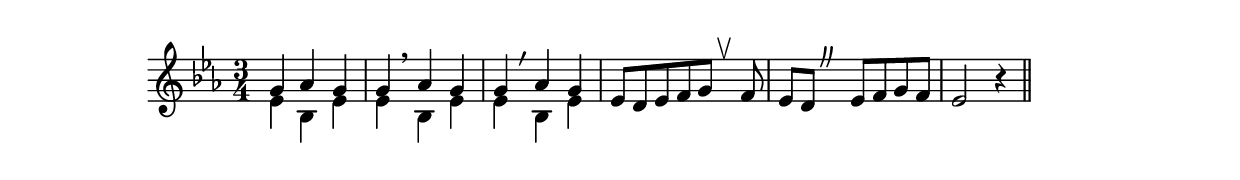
%% Do not edit this file; it is auto-generated from LSR http://lsr.dsi.unimi.it
%% This file is in the public domain.
\version "2.11.51"

\header {
  lsrtags = "winds"

  texidoc = "
Breathing signs are available in different tastes: commas (default),
ticks, vees and \"railroad tracks\" (caesura).

"
  doctitle = "Breathing signs"
} % begin verbatim
\new Staff \relative c'' {
  \key es \major
  \time 3/4
  % this bar contains no \breathe
  << { g4 as g } \\ { es4 bes es } >> |
  % Modern notation:
  % by default, \breathe uses the rcomma, just as if saying:
  % \override BreathingSign  #'text = #(make-musicglyph-markup "scripts.rcomma")
  << { g4 as g } \\ { es4 \breathe bes es } >> |
  
  % rvarcomma and lvarcomma are variations of the default rcomma and lcomma
  % N.B.: must use Staff context here, since we start a Voice below
  \override Staff.BreathingSign  #'text = #(make-musicglyph-markup "scripts.rvarcomma")
  << { g4 as g } \\ { es4 \breathe bes es } >> |
  
  % vee
  \override BreathingSign  #'text = #(make-musicglyph-markup "scripts.upbow")
  es8[ d es f g] \breathe f |
  
  % caesura
  \override BreathingSign  #'text = #(make-musicglyph-markup "scripts.caesura.curved")
  es8[ d] \breathe  es[ f g f] |
  es2 r4 \bar "||"
}
